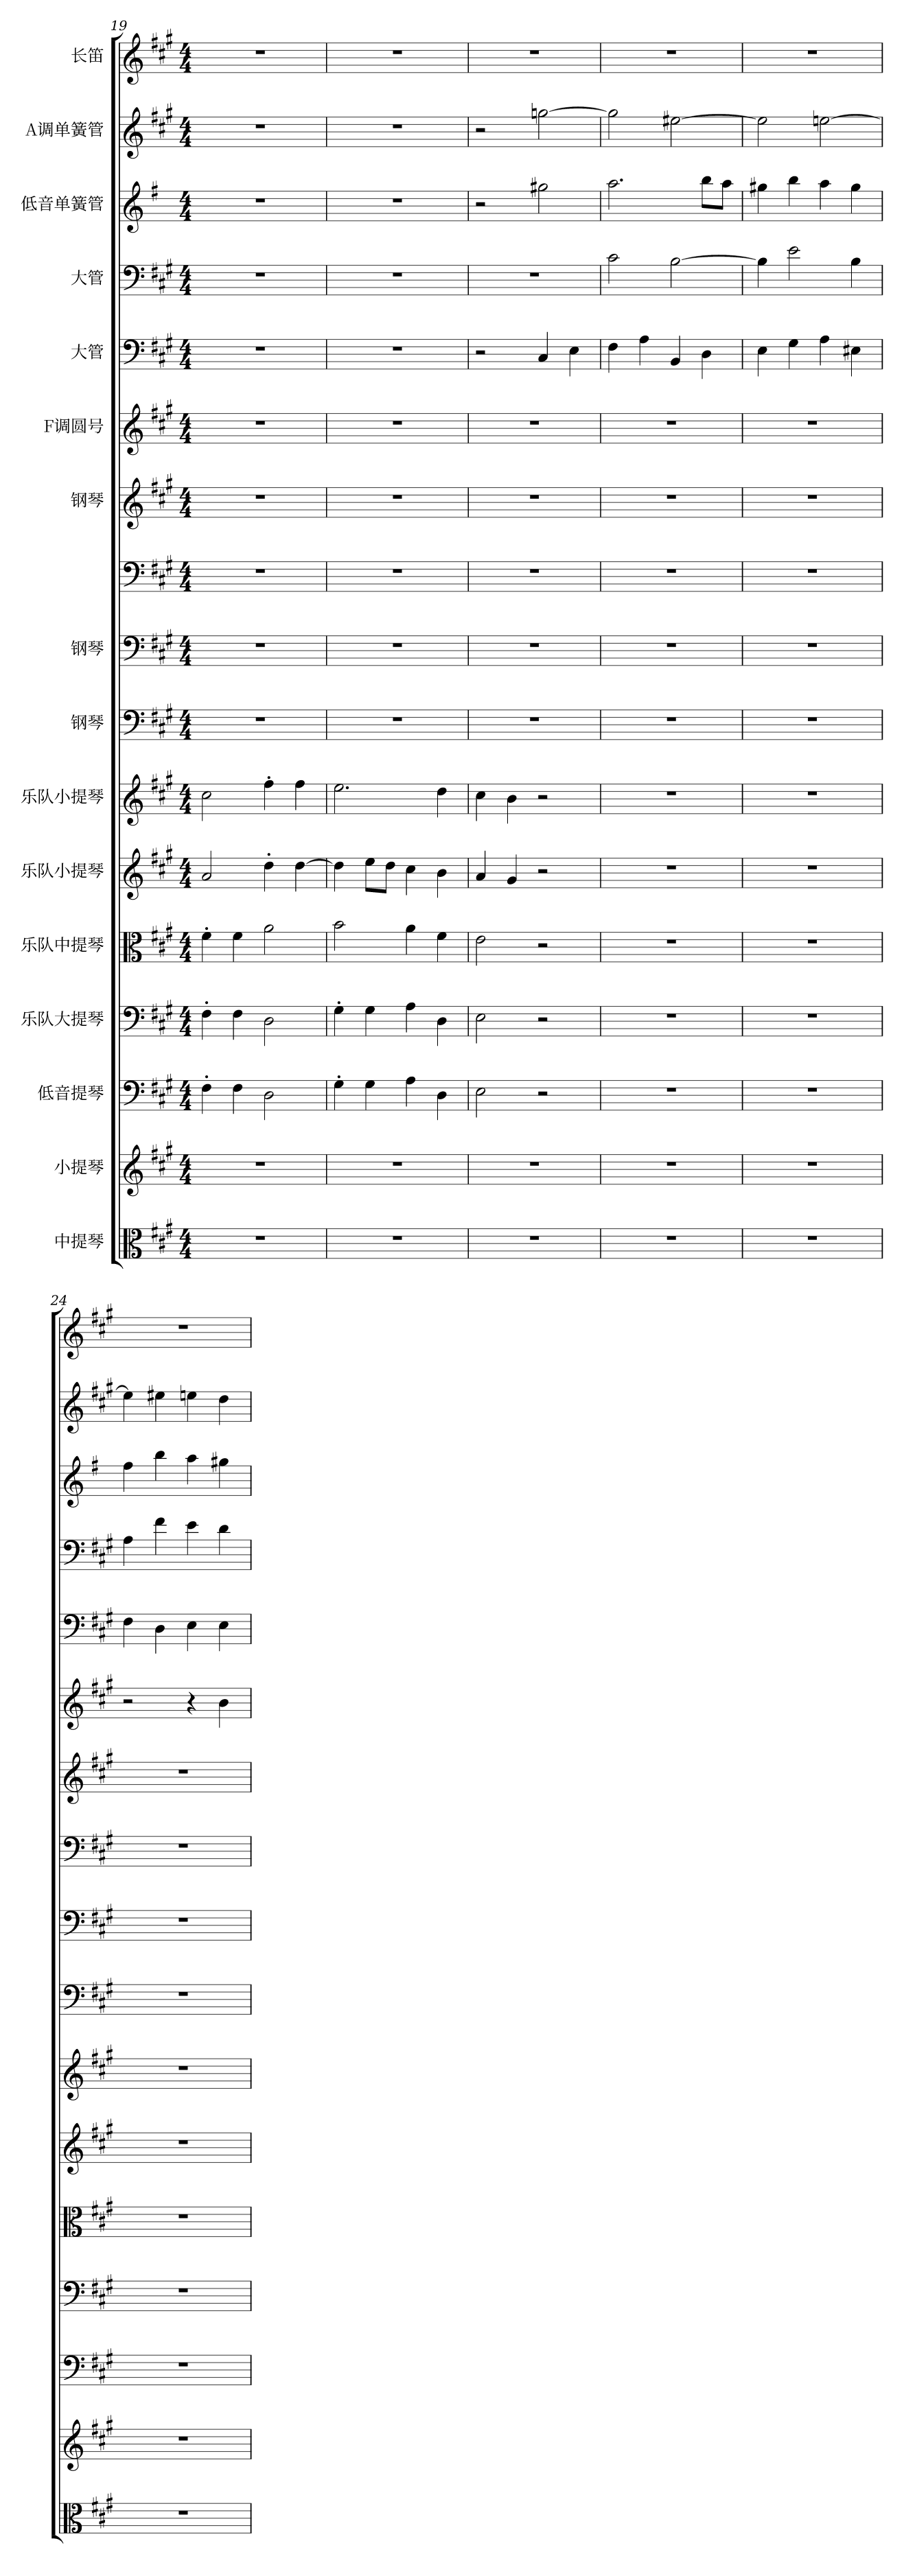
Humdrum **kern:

**kern	**kern	**kern	**kern	**kern	**kern	**kern	**kern	**kern	**kern	**kern	**kern	**kern	**kern	**kern	**kern	**kern
*part16	*part15	*part14	*part13	*part12	*part11	*part10	*part9	*part8	*part8	*part7	*part6	*part5	*part4	*part3	*part2	*part1
*staff17	*staff16	*staff15	*staff14	*staff13	*staff12	*staff11	*staff10	*staff9	*staff8	*staff7	*staff6	*staff5	*staff4	*staff3	*staff2	*staff1
*I"中提琴	*I"小提琴	*I"低音提琴	*I"乐队大提琴	*I"乐队中提琴	*I"乐队小提琴	*I"乐队小提琴	*I"钢琴	*I"钢琴	*	*I"钢琴	*I"F调圆号	*I"大管	*I"大管	*I"低音单簧管	*I"A调单簧管	*I"长笛
*clefC3	*clefG2	*clefF4	*clefF4	*clefC3	*clefG2	*clefG2	*clefF4	*clefF4	*clefF4	*clefG2	*clefG2	*clefF4	*clefF4	*clefG2	*clefG2	*clefG2
*	*	*ITrd7c12	*	*	*	*	*	*	*	*	*ITrd4c7	*	*	*ITrd8c14	*ITrd2c3	*
*k[f#c#g#]	*k[f#c#g#]	*k[f#c#g#]	*k[f#c#g#]	*k[f#c#g#]	*k[f#c#g#]	*k[f#c#g#]	*k[f#c#g#]	*k[f#c#g#]	*k[f#c#g#]	*k[f#c#g#]	*k[f#c#]	*k[f#c#g#]	*k[f#c#g#]	*k[f#]	*k[f#c#g#d#a#e#]	*k[f#c#g#]
*M4/4	*M4/4	*M4/4	*M4/4	*M4/4	*M4/4	*M4/4	*M4/4	*M4/4	*M4/4	*M4/4	*M4/4	*M4/4	*M4/4	*M4/4	*M4/4	*M4/4
=19	=19	=19	=19	=19	=19	=19	=19	=19	=19	=19	=19	=19	=19	=19	=19	=19
1r	1r	4FF#'\	4F#'\	4f#'\	2a/	2cc#\	1r	1r	1r	1r	1r	1r	1r	1r	1r	1r
.	.	4FF#\	4F#\	4f#\	.	.	.	.	.	.	.	.	.	.	.	.
.	.	2DD\	2D\	2a\	4dd'\	4ff#'\	.	.	.	.	.	.	.	.	.	.
.	.	.	.	.	[4dd\	4ff#\	.	.	.	.	.	.	.	.	.	.
=20	=20	=20	=20	=20	=20	=20	=20	=20	=20	=20	=20	=20	=20	=20	=20	=20
1r	1r	4GG#'\	4G#'\	2b\	4dd\]	2.ee\	1r	1r	1r	1r	1r	1r	1r	1r	1r	1r
.	.	4GG#\	4G#\	.	8ee\L	.	.	.	.	.	.	.	.	.	.	.
.	.	.	.	.	8dd\J	.	.	.	.	.	.	.	.	.	.	.
.	.	4AA\	4A\	4a\	4cc#\	.	.	.	.	.	.	.	.	.	.	.
.	.	4DD\	4D\	4f#\	4b\	4dd\	.	.	.	.	.	.	.	.	.	.
=21	=21	=21	=21	=21	=21	=21	=21	=21	=21	=21	=21	=21	=21	=21	=21	=21
1r	1r	2EE\	2E\	2e\	4a/	4cc#\	1r	1r	1r	1r	1r	2r	1r	2r	2r	1r
.	.	.	.	.	4g#/	4b\	.	.	.	.	.	.	.	.	.	.
.	.	2r	2r	2r	2r	2r	.	.	.	.	.	4C#/	.	2g#X\	[2een\	.
.	.	.	.	.	.	.	.	.	.	.	.	4E\	.	.	.	.
=22	=22	=22	=22	=22	=22	=22	=22	=22	=22	=22	=22	=22	=22	=22	=22	=22
1r	1r	1r	1r	1r	1r	1r	1r	1r	1r	1r	1r	4F#\	2c#\	2.a\	2ee\]	1r
.	.	.	.	.	.	.	.	.	.	.	.	4A\	.	.	.	.
.	.	.	.	.	.	.	.	.	.	.	.	4BB/	[2B\	.	[2cc##X\	.
.	.	.	.	.	.	.	.	.	.	.	.	4D\	.	8b\L	.	.
.	.	.	.	.	.	.	.	.	.	.	.	.	.	8a\J	.	.
=23	=23	=23	=23	=23	=23	=23	=23	=23	=23	=23	=23	=23	=23	=23	=23	=23
1r	1r	1r	1r	1r	1r	1r	1r	1r	1r	1r	1r	4E\	4B\]	4g#X\	2cc##\]	1r
.	.	.	.	.	.	.	.	.	.	.	.	4G#\	2e\	4b\	.	.
.	.	.	.	.	.	.	.	.	.	.	.	4A\	.	4a\	[2cc#X\	.
.	.	.	.	.	.	.	.	.	.	.	.	4E#X\	4B\	4g#\	.	.
!!LO:PB:g=z
=24	=24	=24	=24	=24	=24	=24	=24	=24	=24	=24	=24	=24	=24	=24	=24	=24
1r	1r	1r	1r	1r	1r	1r	1r	1r	1r	1r	2r	4F#\	4A\	4f#\	4cc#\]	1r
.	.	.	.	.	.	.	.	.	.	.	.	4D\	4f#\	4b\	4cc##X\	.
.	.	.	.	.	.	.	.	.	.	.	4r	4E\	4e\	4a\	4cc#X\	.
.	.	.	.	.	.	.	.	.	.	.	4e\	4E\	4d\	4g#X\	4b\	.
=	=	=	=	=	=	=	=	=	=	=	=	=	=	=	=	=
*-	*-	*-	*-	*-	*-	*-	*-	*-	*-	*-	*-	*-	*-	*-	*-	*-
